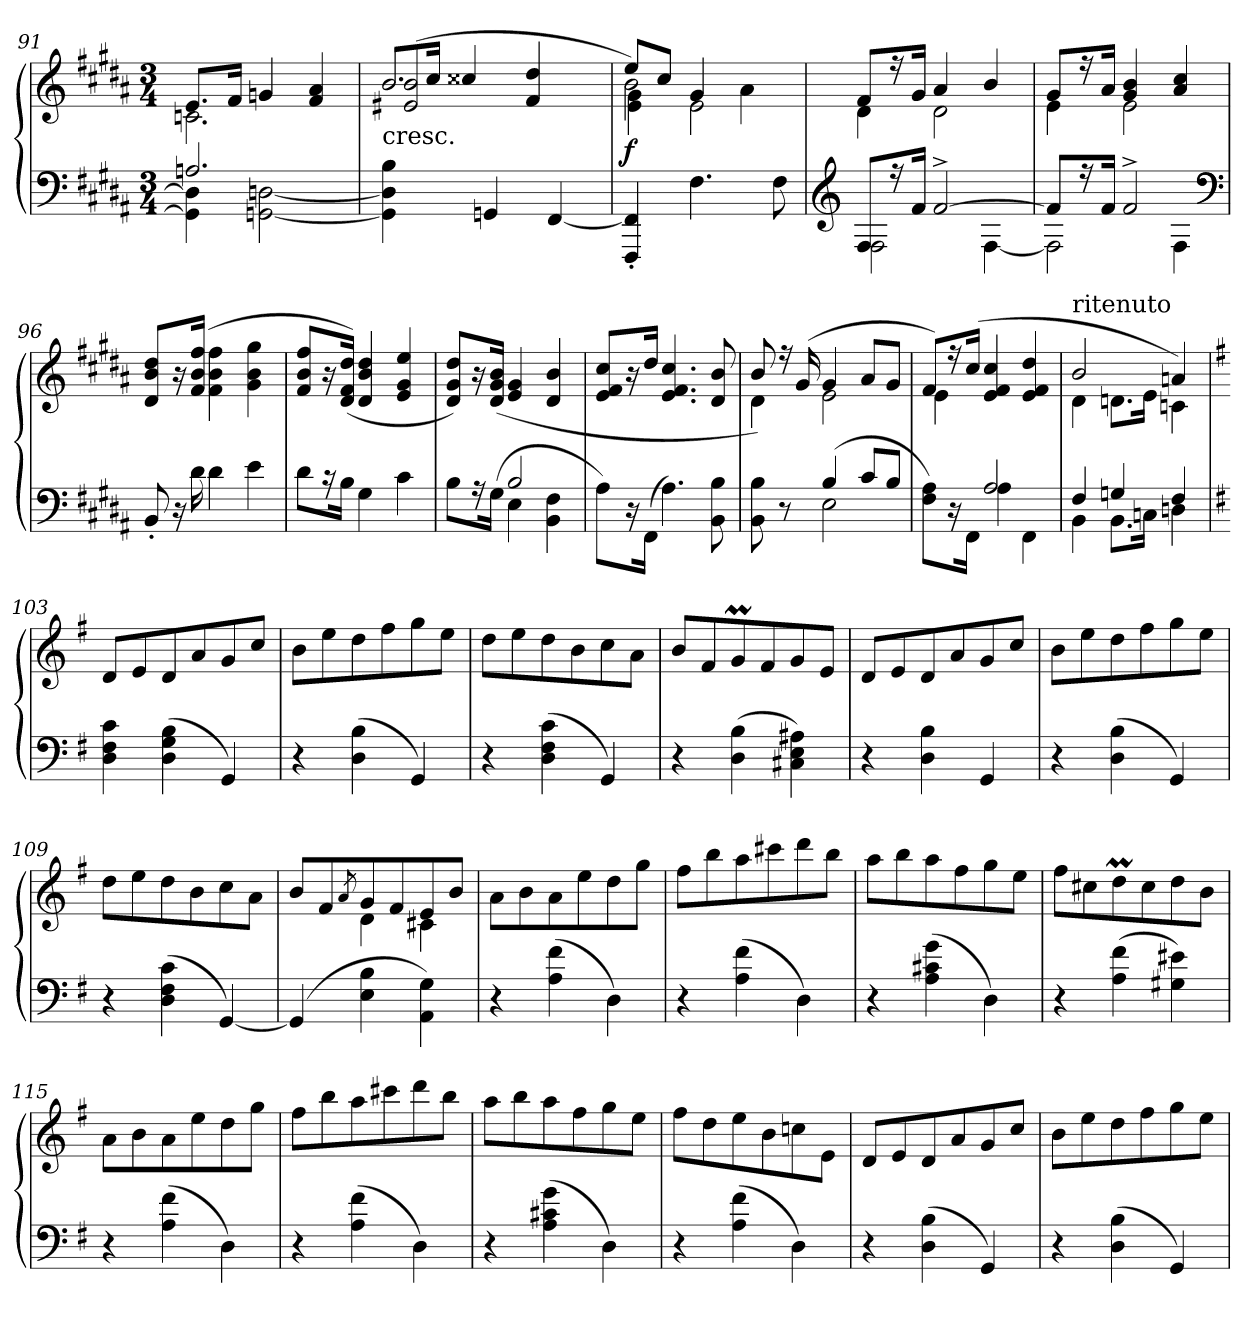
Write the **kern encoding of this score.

**kern	**kern	**dynam
*part1	*part1	*part1
*staff2	*staff1	*staff1/2
*clefF4	*clefG2	*
*k[f#c#g#d#a#]	*k[f#c#g#d#a#]	*
*M3/4	*M3/4	*
=91	=91	=91
*^	*^	*
2.An	4Dn] 4GGn]	8.eL	2.cn	.
.	.	16f#Jk	.	.
.	[2D [2GG	4gn	.	.
.	.	4a# 4f#	.	.
*v	*v	*	*	*
=92	=92	=92	=92
!	!LO:TX:c:t=cresc.	!	!
!	!LO:N:vis=2.	!	!
4B 4Dn] 4GGn]	8b	(<2b/ 2e#X/	.
.	16cc#JJ	.	.
.	4cc##X	.	.
4GG	.	.	.
.	4f#/ 4dd#/	.	.
[4FF#	.	4ryy	.
.	16ryy	.	.
=93	=93	=93	=93
*	*	*^	*
4FF#]' 4FFF#'	8eeL	2b)	4g#\ 4e\	f
.	8cc#J	.	.	.
4.F#	4g#	.	2e\	.
.	4ryy	4a#	.	.
8F#	.	.	.	.
*	*v	*v	*v	*
=94	=94	=94
*clefG2	*	*
!LO:N:vis=2	!	!
*^	*^	*
8F#	2F#	8f#L	4d#	.
16r	.	16r	.	.
16f#JJ	.	16g#Jk	.	.
[2f#^	.	4a#	2d#	.
.	[4F#	4b	.	.
=95	=95	=95	=95	=95
8f#L]	2F#]	8g#L	4e	.
16r	.	16r	.	.
16f#Jk	.	16a#Jk	.	.
2f#^	.	4b 4g#	2e	.
.	4F#	4cc# 4a#	.	.
*v	*v	*	*	*
*	*v	*v	*
*clefF4	*	*
=96	=96	=96
8BB'	8dd# 8b 8d#L	.
16r	16r	.
16d#	(>16ff#/ 16b/ 16f#/Jk	.
4d#	4ff#\ 4b\ 4f#\	.
4e	4gg#\ 4b\ 4g#\	.
=97	=97	=97
8d#L	8ff#/ 8b/ 8f#/L	.
16r	16r	.
16BJk	(>16dd# 16f# 16d#Jk)	.
4G#	4dd# 4b 4d#	.
4c#	4ee 4g# 4e	.
=98	=98	=98
*^	*	*
4ryy	8BL	8dd#/ 8g#/ 8d#/L)	.
.	16r	16r	.
.	(>16G#Jk	(>16b 16g# 16d#Jk	.
2B	4E	4g# 4e	.
.	4F# 4BB	4b 4d#	.
*v	*v	*	*
=99	=99	=99
8A#L)	8cc#/ 8f#/ 8e/L	.
16r	16r	.
(>16FF#\Jk	16dd#Jk	.
4.A#)	4.cc# 4.f# 4.e	.
8B 8BB	8b 8d#	.
=100	=100	=100
*^	*^	*
4ryy	8B 8BB	8b)	4d#\	.
.	8r	16r	.	.
.	.	(>16g#	.	.
(>4B	2E	4g#	2e	.
8c#L	.	8a#L	.	.
8BJ	.	8g#J	.	.
=101	=101	=101	=101	=101
4ryy	8A#\ 8F#\L)	8f#L)	4e	.
.	16r	16r	.	.
.	16FF#Jk)	(>16cc#Jk	.	.
(>2A#	4A#	4cc# 4f# 4e	2ryy	.
.	4FF#	4dd# 4f# 4e	.	.
=102	=102	=102	=102	=102
!	!	!LO:TX:a:t=ritenuto	!	!
4F#	4BB	2b	4d#	.
4Gn	8.BBL	.	8.dnL	.
.	16CnJk	.	16eJk	.
4F#	4Dn	4an)	4cn	.
*v	*v	*	*	*
*	*v	*v	*
=103	=103	=103
*k[f#]	*k[f#]	*
*^	*^	*
!	!	!LO:TX:a:B:t=Poco più mosso.	!	!
!	!	!LO:TX:a:t=leggiero	!	!
*v	*v	*	*	*
*	*v	*v	*
4c\ 4F#\ 4D\	8d/L	.
.	8e/	.
(>4B 4G 4D	8d	.
.	8a	.
4GG)	8g	.
.	8ccJ	.
=104	=104	=104
4r	8bL	.
.	8ee	.
(>4B 4D	8dd	.
.	8ff#	.
4GG)	8gg	.
.	8eeJ	.
=105	=105	=105
4r	8ddL	.
.	8ee	.
(>4c 4F# 4D	8dd	.
.	8b	.
4GG)	8cc	.
.	8aJ	.
=106	=106	=106
4r	8bL	.
.	8f#	.
(>4B 4D	8gM	.
.	8f#	.
4A#X 4E 4C#X)	8g	.
.	8eJ	.
=107	=107	=107
4r	8dL	.
.	8e	.
4B 4D	8d	.
.	8a	.
4GG	8g	.
.	8ccJ	.
=108	=108	=108
4r	8bL	.
.	8ee	.
(>4B 4D	8dd	.
.	8ff#	.
4GG)	8gg	.
.	8eeJ	.
=109	=109	=109
4r	8ddL	.
.	8ee	.
(>4c 4F# 4D	8dd	.
.	8b	.
[4GG)	8cc	.
.	8aJ	.
=110	=110	=110
*	*^	*
(>4GG]	8bL	4ryy	.
.	8f#	.	.
.	8qa/	.	.
4B 4E	8g	4d	.
.	8f#	.	.
4G 4AA)	8e	4c#X	.
.	8bJ	.	.
*	*v	*v	*
=111	=111	=111
4r	8aL	.
.	8b	.
(>4f# 4A	8a	.
.	8ee	.
4D)	8dd	.
.	8ggJ	.
=112	=112	=112
4r	8ff#L	.
.	8bb	.
(>4f# 4A	8aa	.
.	8ccc#X	.
4D)	8ddd	.
.	8bbJ	.
=113	=113	=113
4r	8aaL	.
.	8bb	.
(>4g 4c#X 4A	8aa	.
.	8ff#	.
4D)	8gg	.
.	8eeJ	.
=114	=114	=114
4r	8ff#L	.
.	8cc#X	.
(>4f# 4A	8ddM	.
.	8cc#	.
4e#X 4G#X)	8dd	.
.	8bJ	.
=115	=115	=115
4r	8aL	.
.	8b	.
(>4f# 4A	8a	.
.	8ee	.
4D)	8dd	.
.	8ggJ	.
=116	=116	=116
4r	8ff#L	.
.	8bb	.
(>4f# 4A	8aa	.
.	8ccc#X	.
4D)	8ddd	.
.	8bbJ	.
=117	=117	=117
4r	8aaL	.
.	8bb	.
(>4g 4c#X 4A	8aa	.
.	8ff#	.
4D)	8gg	.
.	8eeJ	.
=118	=118	=118
4r	8ff#L	.
.	8dd	.
(>4f# 4A	8ee	.
.	8b	.
4D)	8ccn	.
.	8eJ	.
=119	=119	=119
4r	8dL	.
.	8e	.
(>4B 4D	8d	.
.	8a	.
4GG)	8g	.
.	8ccJ	.
=120	=120	=120
4r	8bL	.
.	8ee	.
(>4B 4D	8dd	.
.	8ff#	.
4GG)	8gg	.
.	8eeJ	.
=	=	=
*-	*-	*-
